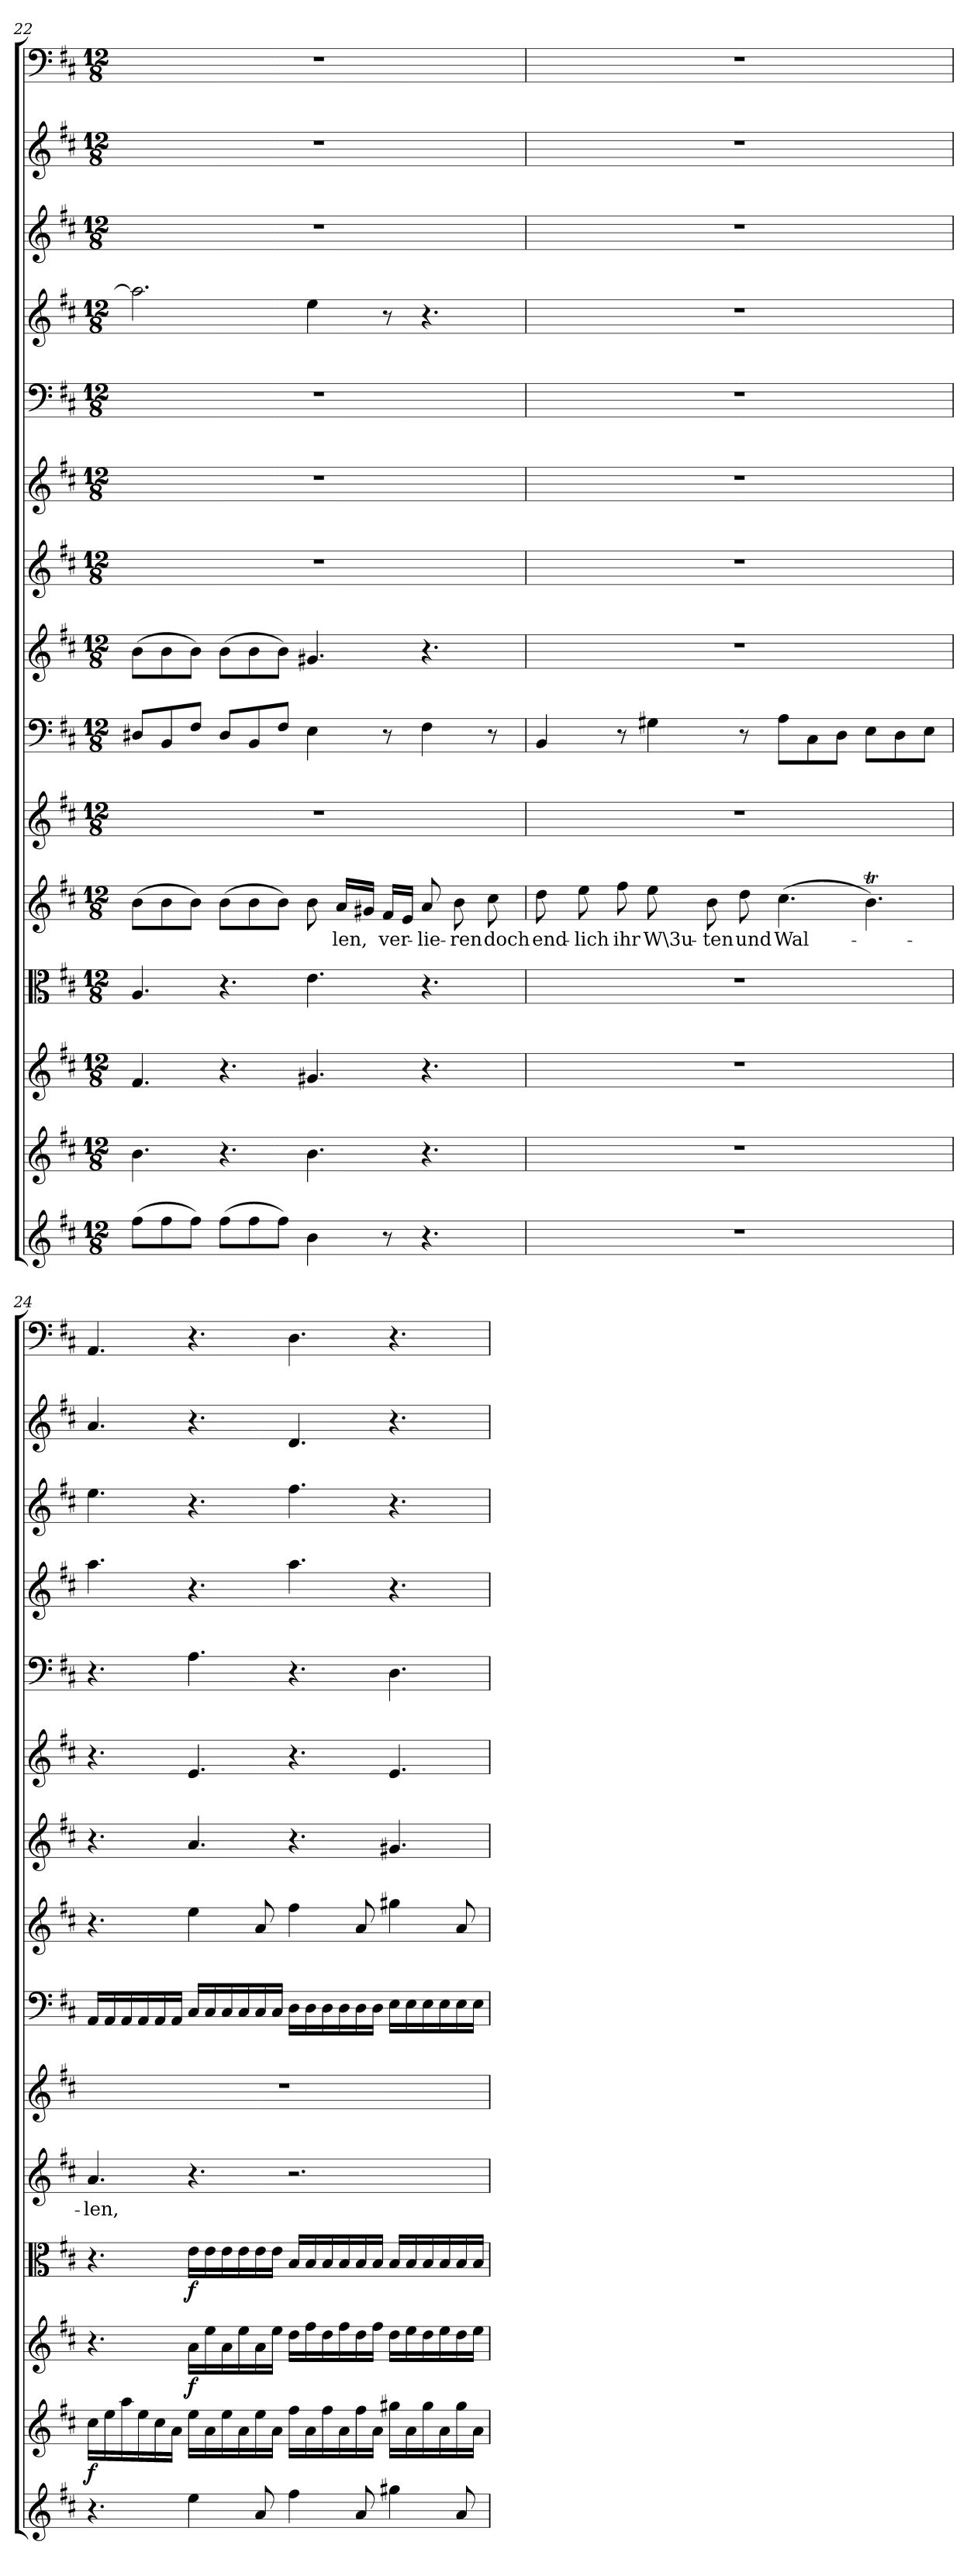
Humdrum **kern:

**kern	**kern	**dynam	**kern	**dynam	**kern	**dynam	**kern	**text	**kern	**kern	**kern	**kern	**kern	**kern	**kern	**kern	**kern	**kern
*part15	*part14	*part14	*part13	*part13	*part12	*part12	*part11	*part11	*part10	*part9	*part8	*part7	*part6	*part5	*part4	*part3	*part2	*part1
*staff15	*staff14	*staff14	*staff13	*staff13	*staff12	*staff12	*staff11	*staff11	*staff10	*staff9	*staff8	*staff7	*staff6	*staff5	*staff4	*staff3	*staff2	*staff1
*clefG2	*clefG2	*	*clefG2	*	*clefC3	*	*clefG2	*	*clefG2	*clefF4	*clefG2	*clefG2	*clefG2	*clefF4	*clefG2	*clefG2	*clefG2	*clefF4
*k[f#c#]	*k[f#c#]	*	*k[f#c#]	*	*k[f#c#]	*	*k[f#c#]	*	*k[f#c#]	*k[f#c#]	*k[f#c#]	*k[f#c#]	*k[f#c#]	*k[f#c#]	*k[f#c#]	*k[f#c#]	*k[f#c#]	*k[f#c#]
*D:	*D:	*	*D:	*	*D:	*	*D:	*	*D:	*D:	*D:	*D:	*D:	*D:	*D:	*D:	*D:	*D:
*M12/8	*M12/8	*	*M12/8	*	*M12/8	*	*M12/8	*	*M12/8	*M12/8	*M12/8	*M12/8	*M12/8	*M12/8	*M12/8	*M12/8	*M12/8	*M12/8
=22	=22	=22	=22	=22	=22	=22	=22	=22	=22	=22	=22	=22	=22	=22	=22	=22	=22	=22
(8ff#\L	4.b\	.	4.f#/	.	4.A/	.	(8b\L	.	1.r	8D#X/L	(8b\L	1.r	1.r	1.r	2.aa\]	1.r	1.r	1.r
8ff#\	.	.	.	.	.	.	8b\	.	.	8BB/	8b\	.	.	.	.	.	.	.
8ff#\J)	.	.	.	.	.	.	8b\J)	.	.	8F#/J	8b\J)	.	.	.	.	.	.	.
(8ff#\L	4.r	.	4.r	.	4.r	.	(8b\L	.	.	8D#/L	(8b\L	.	.	.	.	.	.	.
8ff#\	.	.	.	.	.	.	8b\	.	.	8BB/	8b\	.	.	.	.	.	.	.
8ff#\J)	.	.	.	.	.	.	8b\J)	.	.	8F#/J	8b\J)	.	.	.	.	.	.	.
4b\	4.b\	.	4.g#X/	.	4.e\	.	8b\	.	.	4E\	4.g#X/	.	.	.	4ee\	.	.	.
.	.	.	.	.	.	.	16a/LL	-len,	.	.	.	.	.	.	.	.	.	.
.	.	.	.	.	.	.	16g#X/JJ	.	.	.	.	.	.	.	.	.	.	.
8r	.	.	.	.	.	.	16f#/LL	ver-	.	8r	.	.	.	.	8r	.	.	.
.	.	.	.	.	.	.	16e/JJ	.	.	.	.	.	.	.	.	.	.	.
4.r	4.r	.	4.r	.	4.r	.	8a/	-lie-	.	4F#\	4.r	.	.	.	4.r	.	.	.
.	.	.	.	.	.	.	8b\	-ren	.	.	.	.	.	.	.	.	.	.
.	.	.	.	.	.	.	8cc#\	doch	.	8r	.	.	.	.	.	.	.	.
=23	=23	=23	=23	=23	=23	=23	=23	=23	=23	=23	=23	=23	=23	=23	=23	=23	=23	=23
1.r	1.r	.	1.r	.	1.r	.	8dd\	end-	1.r	4BB/	1.r	1.r	1.r	1.r	1.r	1.r	1.r	1.r
.	.	.	.	.	.	.	8ee\	-lich	.	.	.	.	.	.	.	.	.	.
.	.	.	.	.	.	.	8ff#\	ihr	.	8r	.	.	.	.	.	.	.	.
.	.	.	.	.	.	.	8ee\	W\3u-	.	4G#X\	.	.	.	.	.	.	.	.
.	.	.	.	.	.	.	8b\	-ten	.	.	.	.	.	.	.	.	.	.
.	.	.	.	.	.	.	8dd\	und	.	8r	.	.	.	.	.	.	.	.
.	.	.	.	.	.	.	(4.cc#\	Wal-	.	8A\L	.	.	.	.	.	.	.	.
.	.	.	.	.	.	.	.	.	.	8C#\	.	.	.	.	.	.	.	.
.	.	.	.	.	.	.	.	.	.	8D\J	.	.	.	.	.	.	.	.
.	.	.	.	.	.	.	4.bT\)	.	.	8E\L	.	.	.	.	.	.	.	.
.	.	.	.	.	.	.	.	.	.	8D\	.	.	.	.	.	.	.	.
.	.	.	.	.	.	.	.	.	.	8E\J	.	.	.	.	.	.	.	.
=24	=24	=24	=24	=24	=24	=24	=24	=24	=24	=24	=24	=24	=24	=24	=24	=24	=24	=24
4.r	16cc#\LL	f	4.r	.	4.r	.	4.a/	-len,	1.r	16AA/LL	4.r	4.r	4.r	4.r	4.aa\	4.ee\	4.a/	4.AA/
.	16ee\	.	.	.	.	.	.	.	.	16AA/	.	.	.	.	.	.	.	.
.	16aa\	.	.	.	.	.	.	.	.	16AA/	.	.	.	.	.	.	.	.
.	16ee\	.	.	.	.	.	.	.	.	16AA/	.	.	.	.	.	.	.	.
.	16cc#\	.	.	.	.	.	.	.	.	16AA/	.	.	.	.	.	.	.	.
.	16a\JJ	.	.	.	.	.	.	.	.	16AA/JJ	.	.	.	.	.	.	.	.
4ee\	16ee\LL	.	16a\LL	f	16e\LL	f	4.r	.	.	16C#/LL	4ee\	4.a/	4.e/	4.A\	4.r	4.r	4.r	4.r
.	16a\	.	16ee\	.	16e\	.	.	.	.	16C#/	.	.	.	.	.	.	.	.
.	16ee\	.	16a\	.	16e\	.	.	.	.	16C#/	.	.	.	.	.	.	.	.
.	16a\	.	16ee\	.	16e\	.	.	.	.	16C#/	.	.	.	.	.	.	.	.
8a/	16ee\	.	16a\	.	16e\	.	.	.	.	16C#/	8a/	.	.	.	.	.	.	.
.	16a\JJ	.	16ee\JJ	.	16e\JJ	.	.	.	.	16C#/JJ	.	.	.	.	.	.	.	.
4ff#\	16ff#\LL	.	16dd\LL	.	16B/LL	.	2.r	.	.	16D\LL	4ff#\	4.r	4.r	4.r	4.aa\	4.ff#\	4.d/	4.D\
.	16a\	.	16ff#\	.	16B/	.	.	.	.	16D\	.	.	.	.	.	.	.	.
.	16ff#\	.	16dd\	.	16B/	.	.	.	.	16D\	.	.	.	.	.	.	.	.
.	16a\	.	16ff#\	.	16B/	.	.	.	.	16D\	.	.	.	.	.	.	.	.
8a/	16ff#\	.	16dd\	.	16B/	.	.	.	.	16D\	8a/	.	.	.	.	.	.	.
.	16a\JJ	.	16ff#\JJ	.	16B/JJ	.	.	.	.	16D\JJ	.	.	.	.	.	.	.	.
4gg#X\	16gg#X\LL	.	16dd\LL	.	16B/LL	.	.	.	.	16E\LL	4gg#X\	4.g#X/	4.e/	4.D\	4.r	4.r	4.r	4.r
.	16a\	.	16ee\	.	16B/	.	.	.	.	16E\	.	.	.	.	.	.	.	.
.	16gg#\	.	16dd\	.	16B/	.	.	.	.	16E\	.	.	.	.	.	.	.	.
.	16a\	.	16ee\	.	16B/	.	.	.	.	16E\	.	.	.	.	.	.	.	.
8a/	16gg#\	.	16dd\	.	16B/	.	.	.	.	16E\	8a/	.	.	.	.	.	.	.
.	16a\JJ	.	16ee\JJ	.	16B/JJ	.	.	.	.	16E\JJ	.	.	.	.	.	.	.	.
=	=	=	=	=	=	=	=	=	=	=	=	=	=	=	=	=	=	=
*-	*-	*-	*-	*-	*-	*-	*-	*-	*-	*-	*-	*-	*-	*-	*-	*-	*-	*-
